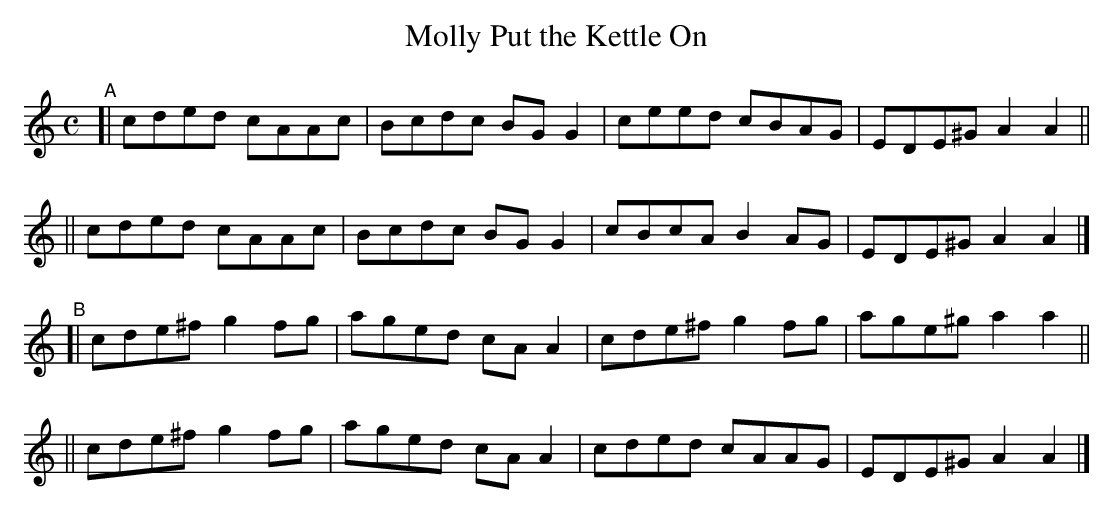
X:1
T: Molly Put the Kettle On
M: C
L: 1/8
K: Am
"^A"\
[| cded cAAc | Bcdc BGG2 | ceed cBAG | EDE^G A2A2 ||
|| cded cAAc | Bcdc BGG2 | cBcA B2AG | EDE^G A2A2 |]
"^B"\
[| cde^f g2fg | aged cAA2 | cde^f g2fg | age^g a2a2 ||
|| cde^f g2fg | aged cAA2 | cded  cAAG | EDE^G A2A2 |]
